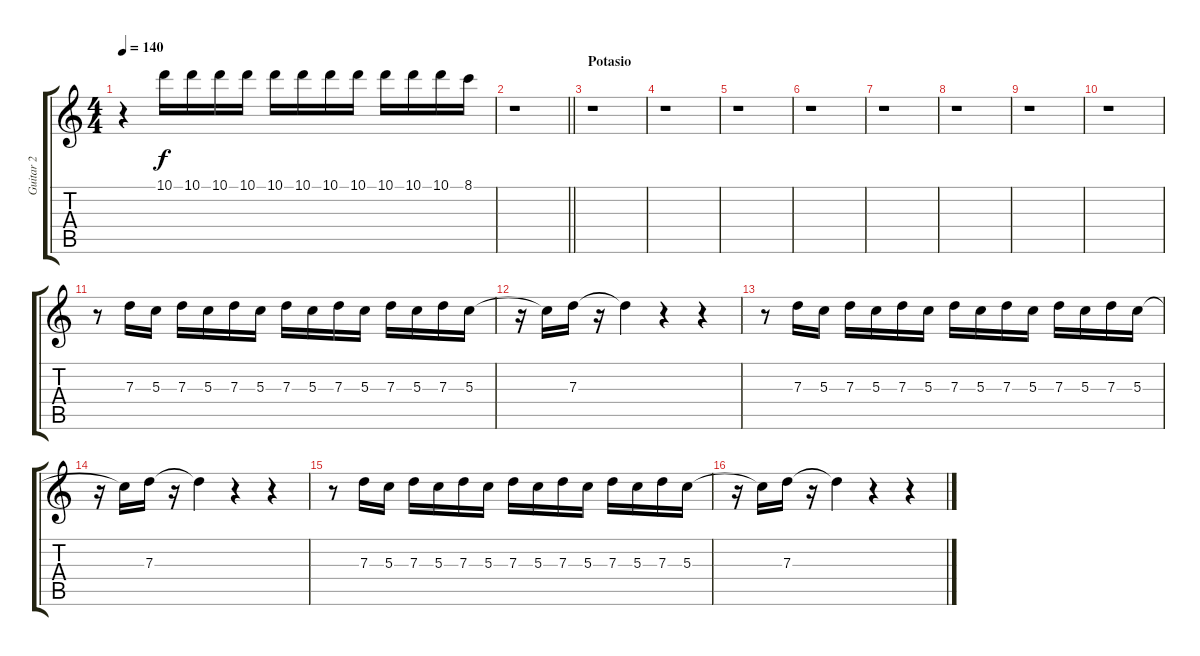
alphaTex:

\track ("Guitar 2" "Guitar 2") {instrument electricguitarmuted}
\staff {score tabs}
\tuning (E4 B3 G3 D3 A2 E2) {hide}
\ts (4 4)
\tempo 140
\clef g2
\ks c
r.4{dy f} 10.1.16 10.1.16 10.1.16 10.1.16 10.1.16 10.1.16 10.1.16 10.1.16 10.1.16 10.1.16 10.1.16 8.1.16 |
\barLineRight lightlight
r.1 |
\section ("" "Potasio")
r.1 |
r.1 |
r.1 |
r.1 |
r.1 |
r.1 |
r.1 |
r.1 |
r.8 7.3.16 5.3.16 7.3.16 5.3.16 7.3.16 5.3.16 7.3.16 5.3.16 7.3.16 5.3.16 7.3.16 5.3.16 7.3.16 5.3.16 |
r.16 5.3{t}.16 7.3.16 r.16 7.3{t}.4 r.4 r.4 |
r.8 7.3.16 5.3.16 7.3.16 5.3.16 7.3.16 5.3.16 7.3.16 5.3.16 7.3.16 5.3.16 7.3.16 5.3.16 7.3.16 5.3.16 |
r.16 5.3{t}.16 7.3.16 r.16 7.3{t}.4 r.4 r.4 |
r.8 7.3.16 5.3.16 7.3.16 5.3.16 7.3.16 5.3.16 7.3.16 5.3.16 7.3.16 5.3.16 7.3.16 5.3.16 7.3.16 5.3.16 |
r.16 5.3{t}.16 7.3.16 r.16 7.3{t}.4 r.4 r.4
